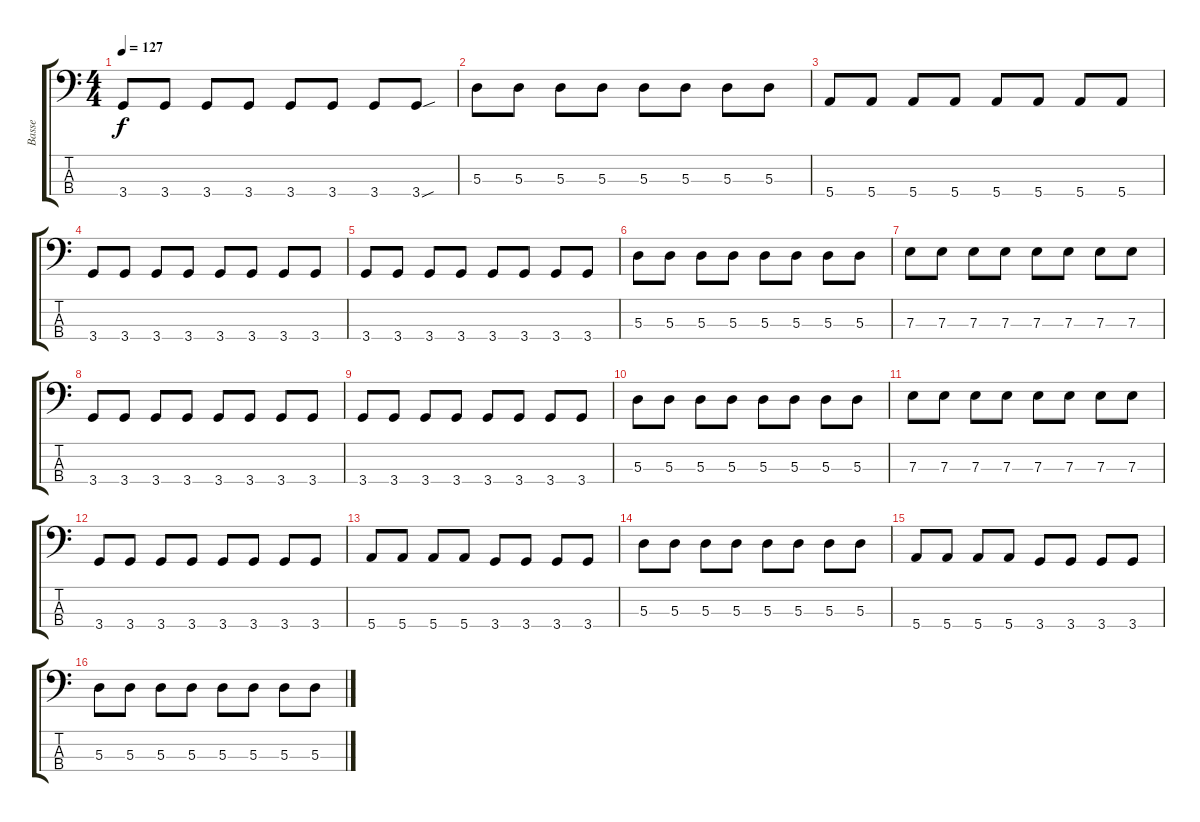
\track ("Basse" "Basse") {instrument electricbassfinger}
\staff {score tabs}
\tuning (G2 D2 A1 E1) {hide}
\ts (4 4)
\tempo 127
\clef f4
\ks c
3.4.8{dy f} 3.4.8 3.4.8 3.4.8 3.4.8 3.4.8 3.4.8 3.4{sou}.8 |
5.3.8 5.3.8 5.3.8 5.3.8 5.3.8 5.3.8 5.3.8 5.3.8 |
5.4.8 5.4.8 5.4.8 5.4.8 5.4.8 5.4.8 5.4.8 5.4.8 |
3.4.8 3.4.8 3.4.8 3.4.8 3.4.8 3.4.8 3.4.8 3.4.8 |
3.4.8 3.4.8 3.4.8 3.4.8 3.4.8 3.4.8 3.4.8 3.4.8 |
5.3.8 5.3.8 5.3.8 5.3.8 5.3.8 5.3.8 5.3.8 5.3.8 |
7.3.8 7.3.8 7.3.8 7.3.8 7.3.8 7.3.8 7.3.8 7.3.8 |
3.4.8 3.4.8 3.4.8 3.4.8 3.4.8 3.4.8 3.4.8 3.4.8 |
3.4.8 3.4.8 3.4.8 3.4.8 3.4.8 3.4.8 3.4.8 3.4.8 |
5.3.8 5.3.8 5.3.8 5.3.8 5.3.8 5.3.8 5.3.8 5.3.8 |
7.3.8 7.3.8 7.3.8 7.3.8 7.3.8 7.3.8 7.3.8 7.3.8 |
3.4.8 3.4.8 3.4.8 3.4.8 3.4.8 3.4.8 3.4.8 3.4.8 |
5.4.8 5.4.8 5.4.8 5.4.8 3.4.8 3.4.8 3.4.8 3.4.8 |
5.3.8 5.3.8 5.3.8 5.3.8 5.3.8 5.3.8 5.3.8 5.3.8 |
5.4.8 5.4.8 5.4.8 5.4.8 3.4.8 3.4.8 3.4.8 3.4.8 |
5.3.8 5.3.8 5.3.8 5.3.8 5.3.8 5.3.8 5.3.8 5.3.8
